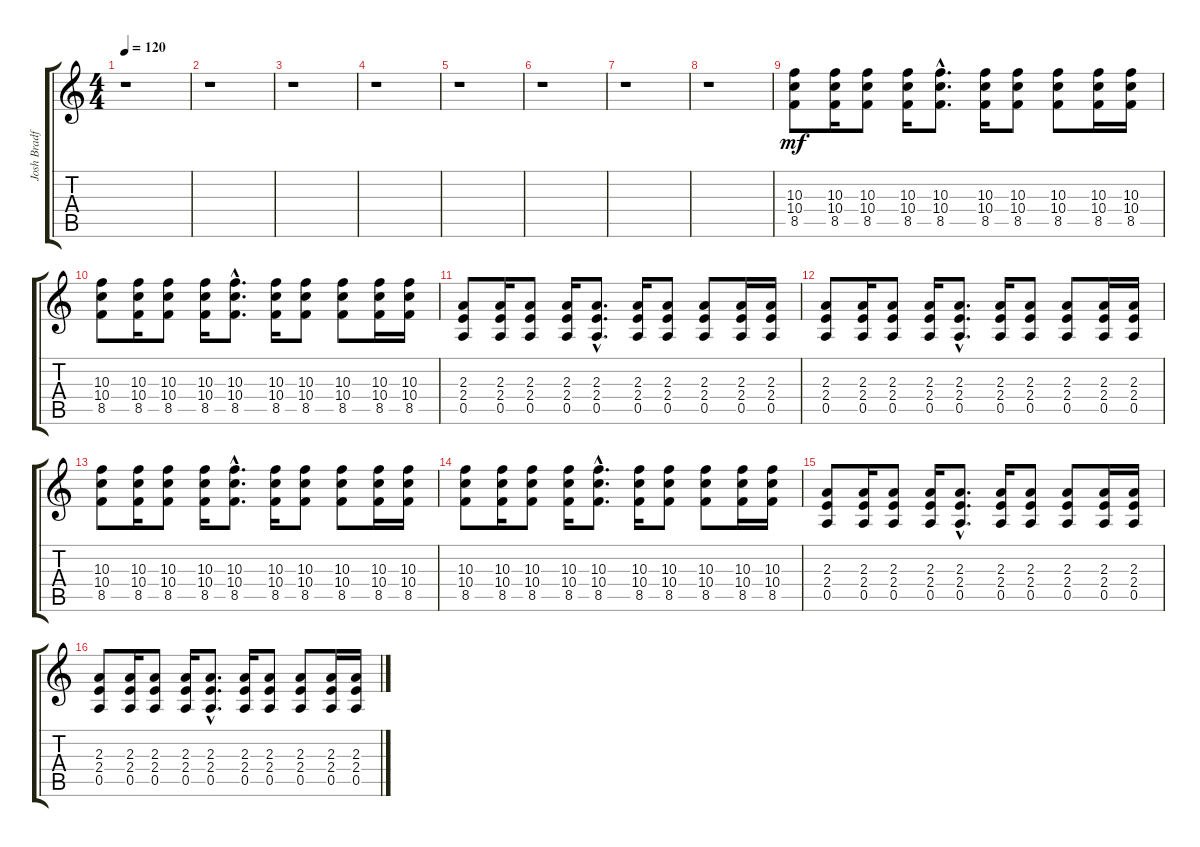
\track ("Josh Bradford" "Josh Bradf") {instrument distortionguitar}
\staff {score tabs}
\tuning (E4 B3 G3 D3 A2 E2) {hide}
\ts (4 4)
\tempo 120
\clef g2
\ks c
r.1{dy mf} |
r.1 |
r.1 |
r.1 |
r.1 |
r.1 |
r.1 |
r.1 |
(10.3 10.4 8.5).8 (10.3 10.4 8.5).16 (10.3 10.4 8.5).8 (10.3 10.4 8.5).16 (10.3{hac} 10.4{hac} 8.5{hac}).8{d} (10.3 10.4 8.5).16 (10.3 10.4 8.5).8 (10.3 10.4 8.5).8 (10.3 10.4 8.5).16 (10.3 10.4 8.5).16 |
(10.3 10.4 8.5).8 (10.3 10.4 8.5).16 (10.3 10.4 8.5).8 (10.3 10.4 8.5).16 (10.3{hac} 10.4{hac} 8.5{hac}).8{d} (10.3 10.4 8.5).16 (10.3 10.4 8.5).8 (10.3 10.4 8.5).8 (10.3 10.4 8.5).16 (10.3 10.4 8.5).16 |
(2.3 2.4 0.5).8 (2.3 2.4 0.5).16 (2.3 2.4 0.5).8 (2.3 2.4 0.5).16 (2.3{hac} 2.4{hac} 0.5{hac}).8{d} (2.3 2.4 0.5).16 (2.3 2.4 0.5).8 (2.3 2.4 0.5).8 (2.3 2.4 0.5).16 (2.3 2.4 0.5).16 |
(2.3 2.4 0.5).8 (2.3 2.4 0.5).16 (2.3 2.4 0.5).8 (2.3 2.4 0.5).16 (2.3{hac} 2.4{hac} 0.5{hac}).8{d} (2.3 2.4 0.5).16 (2.3 2.4 0.5).8 (2.3 2.4 0.5).8 (2.3 2.4 0.5).16 (2.3 2.4 0.5).16 |
(10.3 10.4 8.5).8 (10.3 10.4 8.5).16 (10.3 10.4 8.5).8 (10.3 10.4 8.5).16 (10.3{hac} 10.4{hac} 8.5{hac}).8{d} (10.3 10.4 8.5).16 (10.3 10.4 8.5).8 (10.3 10.4 8.5).8 (10.3 10.4 8.5).16 (10.3 10.4 8.5).16 |
(10.3 10.4 8.5).8 (10.3 10.4 8.5).16 (10.3 10.4 8.5).8 (10.3 10.4 8.5).16 (10.3{hac} 10.4{hac} 8.5{hac}).8{d} (10.3 10.4 8.5).16 (10.3 10.4 8.5).8 (10.3 10.4 8.5).8 (10.3 10.4 8.5).16 (10.3 10.4 8.5).16 |
(2.3 2.4 0.5).8 (2.3 2.4 0.5).16 (2.3 2.4 0.5).8 (2.3 2.4 0.5).16 (2.3{hac} 2.4{hac} 0.5{hac}).8{d} (2.3 2.4 0.5).16 (2.3 2.4 0.5).8 (2.3 2.4 0.5).8 (2.3 2.4 0.5).16 (2.3 2.4 0.5).16 |
(2.3 2.4 0.5).8 (2.3 2.4 0.5).16 (2.3 2.4 0.5).8 (2.3 2.4 0.5).16 (2.3{hac} 2.4{hac} 0.5{hac}).8{d} (2.3 2.4 0.5).16 (2.3 2.4 0.5).8 (2.3 2.4 0.5).8 (2.3 2.4 0.5).16 (2.3 2.4 0.5).16
